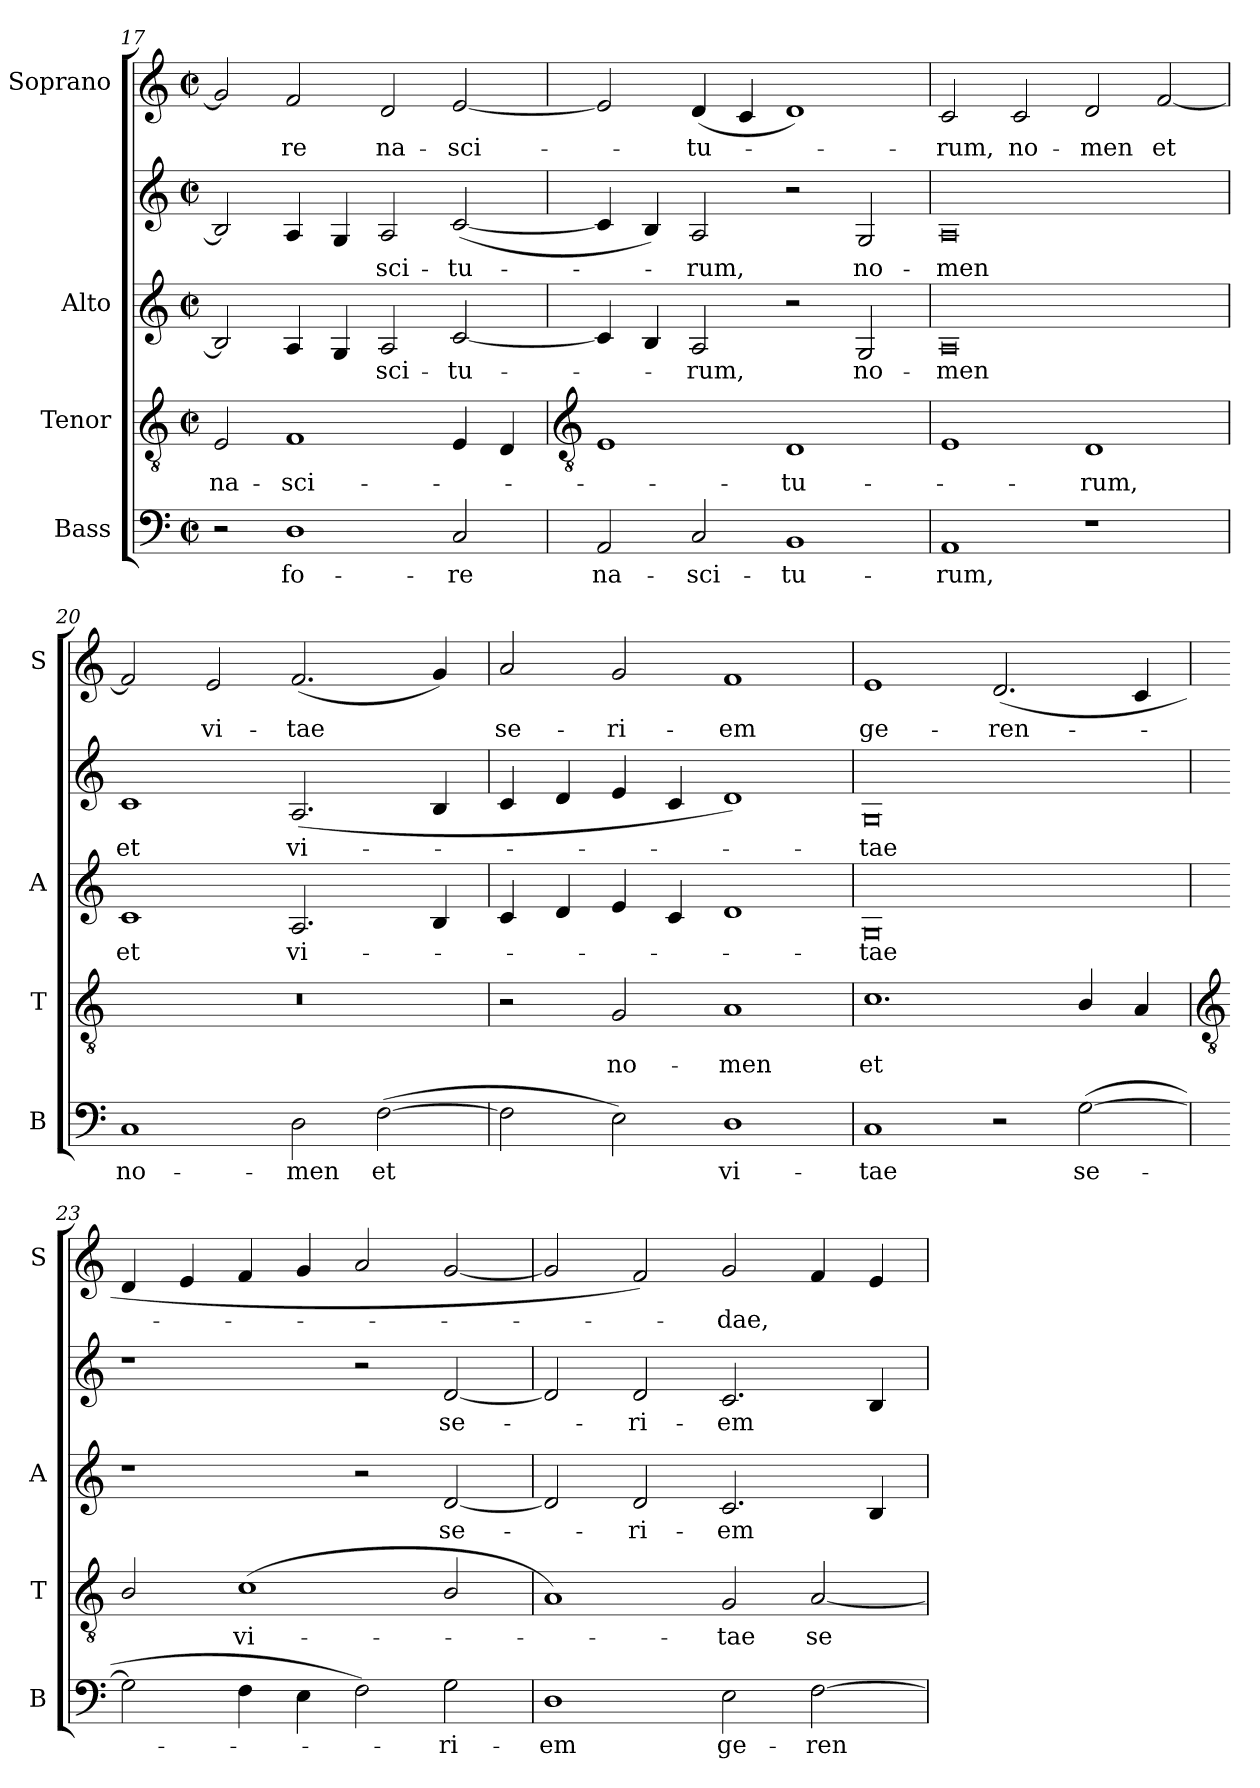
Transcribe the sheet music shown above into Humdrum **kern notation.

**kern	**text	**kern	**text	**kern	**text	**kern	**text	**kern	**text
*part4	*part4	*part3	*part3	*part2	*part2	*part2	*part2	*part1	*part1
*staff5	*staff5	*staff4	*staff4	*staff3	*staff3	*staff2	*staff2	*staff1	*staff1
*I"Bass	*	*I"Tenor	*	*I"Alto	*	*	*	*I"Soprano	*
*I'B	*	*I'T	*	*I'A	*	*	*	*I'S	*
*clefF4	*	*clefGv2	*	*	*	*clefG2	*	*clefG2	*
*k[]	*	*k[]	*	*k[]	*	*k[]	*	*k[]	*
*C:	*	*C:	*	*C:	*	*C:	*	*C:	*
*M4/2	*	*M4/2	*	*M4/2	*	*M4/2	*	*M4/2	*
*met(c|)	*	*met(c|)	*	*met(c|)	*	*met(c|)	*	*met(c|)	*
=17	=17	=17	=17	=17	=17	=17	=17	=17	=17
!	!	!	!LO:LY:b	!	!	!	!	!	!
2r	.	2E	na-	2B]	.	2B]	.	2g]	.
!	!LO:LY:b	!	!LO:LY:b	!	!	!	!	!	!LO:LY:b
1D	fo-	1F	-sci-	4A	.	4A	.	2f	re
.	.	.	.	4G	.	4G	.	.	.
!	!	!	!	!	!LO:LY:b	!	!LO:LY:b	!	!LO:LY:b
.	.	.	.	2A	sci-	2A	sci-	2d	na-
!	!LO:LY:b	!	!	!	!LO:LY:b	!	!LO:LY:b	!	!LO:LY:b
2C	-re	4E	.	[2c	-tu-	(<[2c	-tu-	[2e	-sci-
.	.	4D	.	.	.	.	.	.	.
!!LO:LB:g=z
=18	=18	=18	=18	=18	=18	=18	=18	=18	=18
*	*	*clefGv2	*	*	*	*	*	*	*
!	!LO:LY:b	!	!	!	!	!	!	!	!
2AA	na-	1E	.	4c]	.	4c]	.	2e]	.
.	.	.	.	4B	.	4B)	.	.	.
!	!LO:LY:b	!	!	!	!LO:LY:b	!	!LO:LY:b	!	!LO:LY:b
2C	-sci-	.	.	2A	rum,	2A	rum,	(<4d	tu-
.	.	.	.	.	.	.	.	4c	.
!	!LO:LY:b	!	!LO:LY:b	!	!	!	!	!	!
1BB	-tu-	1D	tu-	2r	.	2r	.	1d)	.
!	!	!	!	!	!LO:LY:b	!	!LO:LY:b	!	!
.	.	.	.	2G	no-	2G	no-	.	.
=19	=19	=19	=19	=19	=19	=19	=19	=19	=19
!	!LO:LY:b	!	!	!	!LO:LY:b	!	!LO:LY:b	!	!LO:LY:b
1AA	-rum,	1E	.	0A	-men	0A	-men	2c	rum,
!	!	!	!	!	!	!	!	!	!LO:LY:b
.	.	.	.	.	.	.	.	2c	no-
!	!	!	!LO:LY:b	!	!	!	!	!	!LO:LY:b
1r	.	1D	rum,	.	.	.	.	2d	-men
!	!	!	!	!	!	!	!	!	!LO:LY:b
.	.	.	.	.	.	.	.	[2f	et
=20	=20	=20	=20	=20	=20	=20	=20	=20	=20
!	!LO:LY:b	!	!	!	!LO:LY:b	!	!LO:LY:b	!	!
1C	no-	0r	.	1c	et	1c	et	2f]	.
!	!	!	!	!	!	!	!	!	!LO:LY:b
.	.	.	.	.	.	.	.	2e	vi-
!	!LO:LY:b	!	!	!	!LO:LY:b	!	!LO:LY:b	!	!LO:LY:b
2D	-men	.	.	2.A	vi-	(<2.A	vi-	(<2.f	-tae
!	!LO:LY:b	!	!	!	!	!	!	!	!
(>[2F	et	.	.	.	.	.	.	.	.
.	.	.	.	4B	.	4B	.	4g)	.
=21	=21	=21	=21	=21	=21	=21	=21	=21	=21
!	!	!	!	!	!	!	!	!	!LO:LY:b
2F]	.	2r	.	4c	.	4c	.	2a	se-
.	.	.	.	4d	.	4d	.	.	.
!	!	!	!LO:LY:b	!	!	!	!	!	!LO:LY:b
2E)	.	2G	no-	4e	.	4e	.	2g	-ri-
.	.	.	.	4c	.	4c	.	.	.
!	!LO:LY:b	!	!LO:LY:b	!	!	!	!	!	!LO:LY:b
1D	vi-	1A	-men	1d	.	1d)	.	1f	-em
=22	=22	=22	=22	=22	=22	=22	=22	=22	=22
!	!LO:LY:b	!	!LO:LY:b	!	!LO:LY:b	!	!LO:LY:b	!	!LO:LY:b
1C	-tae	1.c	et	0G	tae	0G	tae	1e	ge-
!	!	!	!	!	!	!	!	!	!LO:LY:b
2r	.	.	.	.	.	.	.	(<2.d	-ren-
!	!LO:LY:b	!	!	!	!	!	!	!	!
(>[2G	se-	4B/	.	.	.	.	.	.	.
.	.	4A	.	.	.	.	.	4c	.
!!LO:LB:g=z
=23	=23	=23	=23	=23	=23	=23	=23	=23	=23
*	*	*clefGv2	*	*	*	*	*	*	*
2G]	.	2B/	.	1r	.	1r	.	4d	.
.	.	.	.	.	.	.	.	4e	.
!	!	!	!LO:LY:b	!	!	!	!	!	!
4F	.	(<1c	vi-	.	.	.	.	4f	.
4E	.	.	.	.	.	.	.	4g	.
2F)	.	.	.	2r	.	2r	.	2a	.
!	!LO:LY:b	!	!	!	!LO:LY:b	!	!LO:LY:b	!	!
2G	ri-	2B/	.	[2d	se-	[2d	se-	[2g	.
=24	=24	=24	=24	=24	=24	=24	=24	=24	=24
!	!LO:LY:b	!	!	!	!	!	!	!	!
1D	-em	1A)	.	2d]	.	2d]	.	2g]	.
!	!	!	!	!	!LO:LY:b	!	!LO:LY:b	!	!
.	.	.	.	2d	ri-	2d	ri-	2f)	.
!	!LO:LY:b	!	!LO:LY:b	!	!LO:LY:b	!	!LO:LY:b	!	!LO:LY:b
2E	ge-	2G	tae	2.c	-em	2.c	-em	2g	dae,
!	!LO:LY:b	!	!LO:LY:b	!	!	!	!	!	!
[2F	-ren-	[2A	se-	.	.	.	.	4f	.
.	.	.	.	4B	.	4B	.	4e	.
=	=	=	=	=	=	=	=	=	=
*-	*-	*-	*-	*-	*-	*-	*-	*-	*-
